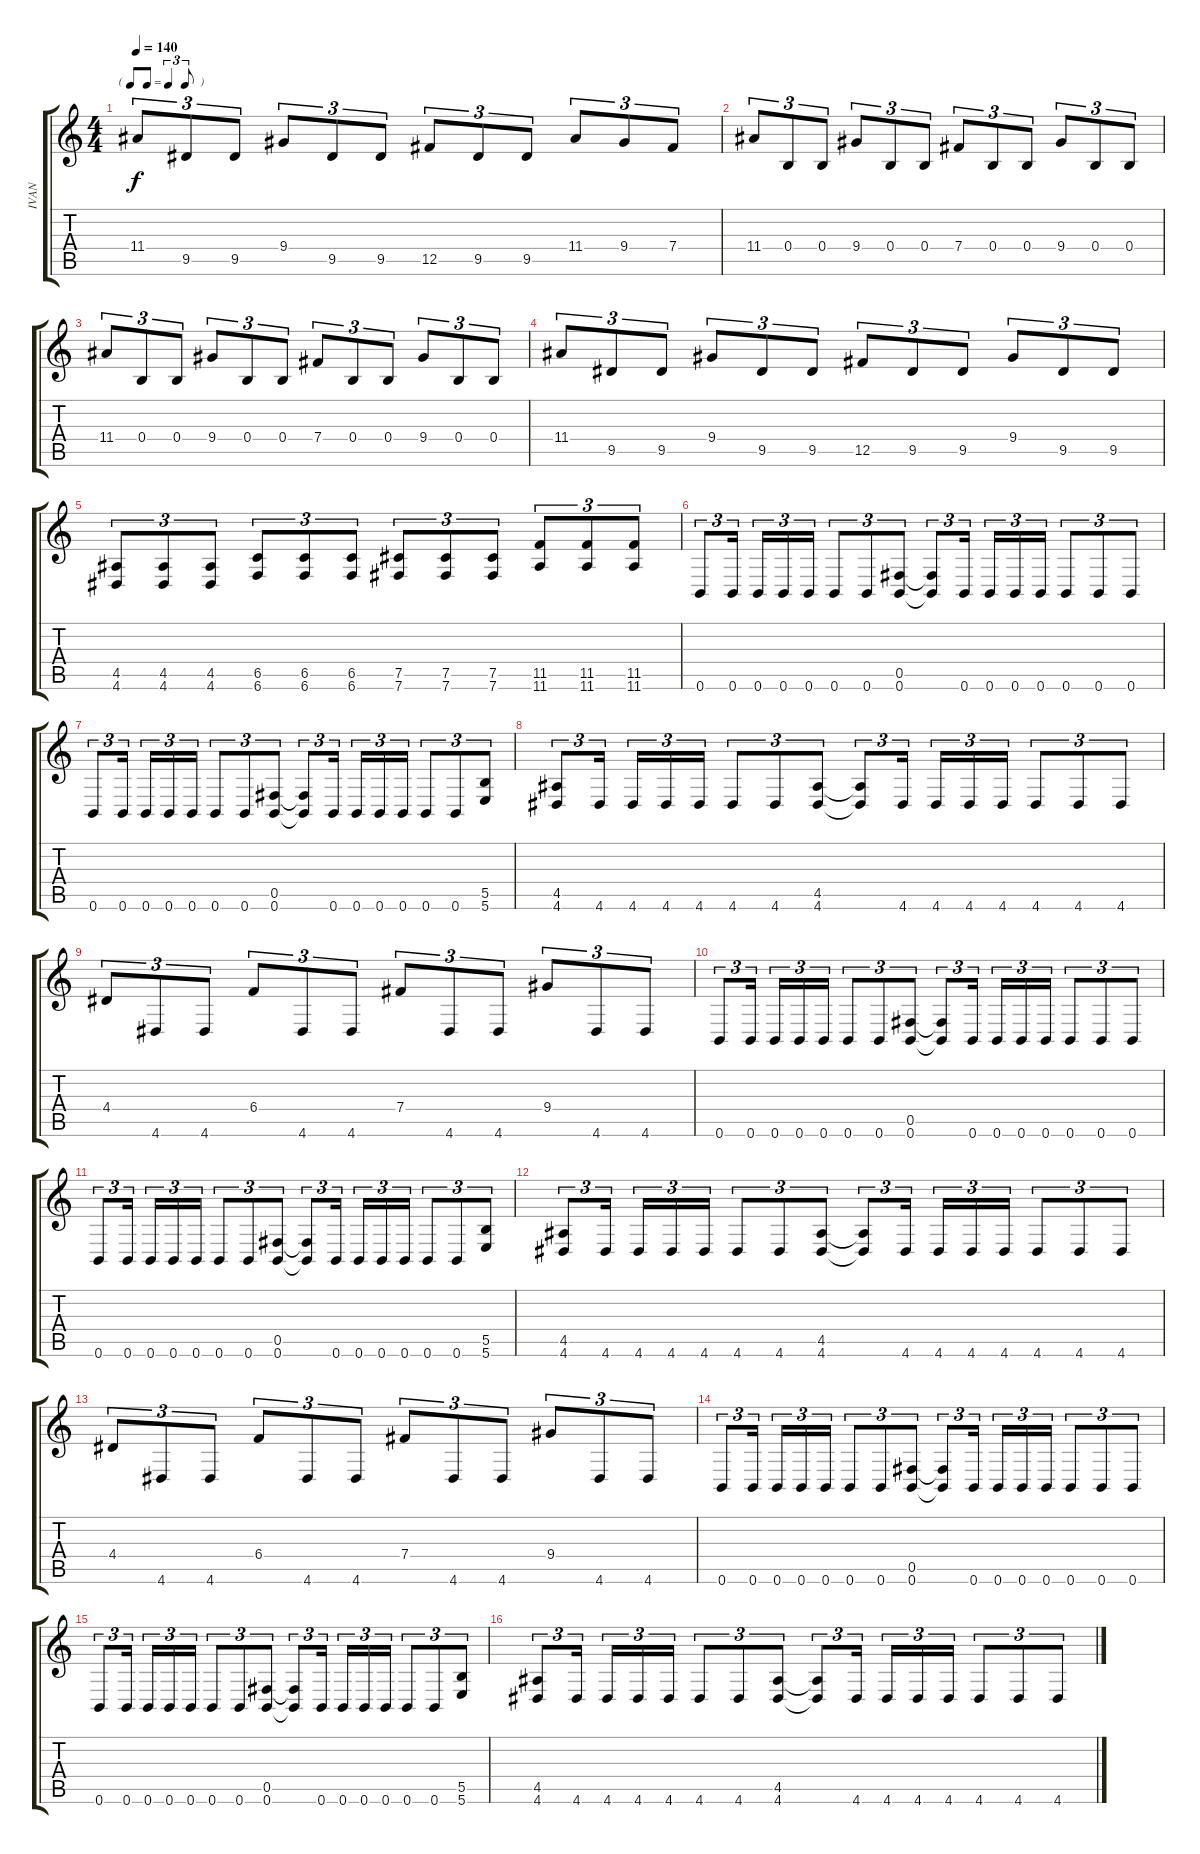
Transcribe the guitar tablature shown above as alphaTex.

\track ("IVAN" "IVAN") {instrument distortionguitar}
\staff {score tabs}
\tuning (Db4 Ab3 E3 B2 Gb2 B1) {hide}
\ts (4 4)
\tf triplet8th
\tempo 140
\clef g2
\ks c
11.4.8{tu (3 2) dy f} 9.5.8{tu (3 2)} 9.5.8{tu (3 2)} 9.4.8{tu (3 2)} 9.5.8{tu (3 2)} 9.5.8{tu (3 2)} 12.5.8{tu (3 2)} 9.5.8{tu (3 2)} 9.5.8{tu (3 2)} 11.4.8{tu (3 2)} 9.4.8{tu (3 2)} 7.4.8{tu (3 2)} |
11.4.8{tu (3 2)} 0.4.8{tu (3 2)} 0.4.8{tu (3 2)} 9.4.8{tu (3 2)} 0.4.8{tu (3 2)} 0.4.8{tu (3 2)} 7.4.8{tu (3 2)} 0.4.8{tu (3 2)} 0.4.8{tu (3 2)} 9.4.8{tu (3 2)} 0.4.8{tu (3 2)} 0.4.8{tu (3 2)} |
11.4.8{tu (3 2)} 0.4.8{tu (3 2)} 0.4.8{tu (3 2)} 9.4.8{tu (3 2)} 0.4.8{tu (3 2)} 0.4.8{tu (3 2)} 7.4.8{tu (3 2)} 0.4.8{tu (3 2)} 0.4.8{tu (3 2)} 9.4.8{tu (3 2)} 0.4.8{tu (3 2)} 0.4.8{tu (3 2)} |
11.4.8{tu (3 2)} 9.5.8{tu (3 2)} 9.5.8{tu (3 2)} 9.4.8{tu (3 2)} 9.5.8{tu (3 2)} 9.5.8{tu (3 2)} 12.5.8{tu (3 2)} 9.5.8{tu (3 2)} 9.5.8{tu (3 2)} 9.4.8{tu (3 2)} 9.5.8{tu (3 2)} 9.5.8{tu (3 2)} |
(4.5 4.6).8{tu (3 2)} (4.5 4.6).8{tu (3 2)} (4.5 4.6).8{tu (3 2)} (6.5 6.6).8{tu (3 2)} (6.5 6.6).8{tu (3 2)} (6.5 6.6).8{tu (3 2)} (7.5 7.6).8{tu (3 2)} (7.5 7.6).8{tu (3 2)} (7.5 7.6).8{tu (3 2)} (11.5 11.6).8{tu (3 2)} (11.5 11.6).8{tu (3 2)} (11.5 11.6).8{tu (3 2)} |
0.6.8{tu (3 2)} 0.6.16{tu (3 2)} 0.6.16{tu (3 2)} 0.6.16{tu (3 2)} 0.6.16{tu (3 2)} 0.6.8{tu (3 2)} 0.6.8{tu (3 2)} (0.5 0.6).8{tu (3 2)} (0.5{t} 0.6{t}).8{tu (3 2)} 0.6.16{tu (3 2)} 0.6.16{tu (3 2)} 0.6.16{tu (3 2)} 0.6.16{tu (3 2)} 0.6.8{tu (3 2)} 0.6.8{tu (3 2)} 0.6.8{tu (3 2)} |
0.6.8{tu (3 2)} 0.6.16{tu (3 2)} 0.6.16{tu (3 2)} 0.6.16{tu (3 2)} 0.6.16{tu (3 2)} 0.6.8{tu (3 2)} 0.6.8{tu (3 2)} (0.5 0.6).8{tu (3 2)} (0.5{t} 0.6{t}).8{tu (3 2)} 0.6.16{tu (3 2)} 0.6.16{tu (3 2)} 0.6.16{tu (3 2)} 0.6.16{tu (3 2)} 0.6.8{tu (3 2)} 0.6.8{tu (3 2)} (5.5 5.6).8{tu (3 2)} |
(4.5 4.6).8{tu (3 2)} 4.6.16{tu (3 2)} 4.6.16{tu (3 2)} 4.6.16{tu (3 2)} 4.6.16{tu (3 2)} 4.6.8{tu (3 2)} 4.6.8{tu (3 2)} (4.5 4.6).8{tu (3 2)} (4.5{t} 4.6{t}).8{tu (3 2)} 4.6.16{tu (3 2)} 4.6.16{tu (3 2)} 4.6.16{tu (3 2)} 4.6.16{tu (3 2)} 4.6.8{tu (3 2)} 4.6.8{tu (3 2)} 4.6.8{tu (3 2)} |
4.4.8{tu (3 2)} 4.6.8{tu (3 2)} 4.6.8{tu (3 2)} 6.4.8{tu (3 2)} 4.6.8{tu (3 2)} 4.6.8{tu (3 2)} 7.4.8{tu (3 2)} 4.6.8{tu (3 2)} 4.6.8{tu (3 2)} 9.4.8{tu (3 2)} 4.6.8{tu (3 2)} 4.6.8{tu (3 2)} |
0.6.8{tu (3 2)} 0.6.16{tu (3 2)} 0.6.16{tu (3 2)} 0.6.16{tu (3 2)} 0.6.16{tu (3 2)} 0.6.8{tu (3 2)} 0.6.8{tu (3 2)} (0.5 0.6).8{tu (3 2)} (0.5{t} 0.6{t}).8{tu (3 2)} 0.6.16{tu (3 2)} 0.6.16{tu (3 2)} 0.6.16{tu (3 2)} 0.6.16{tu (3 2)} 0.6.8{tu (3 2)} 0.6.8{tu (3 2)} 0.6.8{tu (3 2)} |
0.6.8{tu (3 2)} 0.6.16{tu (3 2)} 0.6.16{tu (3 2)} 0.6.16{tu (3 2)} 0.6.16{tu (3 2)} 0.6.8{tu (3 2)} 0.6.8{tu (3 2)} (0.5 0.6).8{tu (3 2)} (0.5{t} 0.6{t}).8{tu (3 2)} 0.6.16{tu (3 2)} 0.6.16{tu (3 2)} 0.6.16{tu (3 2)} 0.6.16{tu (3 2)} 0.6.8{tu (3 2)} 0.6.8{tu (3 2)} (5.5 5.6).8{tu (3 2)} |
(4.5 4.6).8{tu (3 2)} 4.6.16{tu (3 2)} 4.6.16{tu (3 2)} 4.6.16{tu (3 2)} 4.6.16{tu (3 2)} 4.6.8{tu (3 2)} 4.6.8{tu (3 2)} (4.5 4.6).8{tu (3 2)} (4.5{t} 4.6{t}).8{tu (3 2)} 4.6.16{tu (3 2)} 4.6.16{tu (3 2)} 4.6.16{tu (3 2)} 4.6.16{tu (3 2)} 4.6.8{tu (3 2)} 4.6.8{tu (3 2)} 4.6.8{tu (3 2)} |
4.4.8{tu (3 2)} 4.6.8{tu (3 2)} 4.6.8{tu (3 2)} 6.4.8{tu (3 2)} 4.6.8{tu (3 2)} 4.6.8{tu (3 2)} 7.4.8{tu (3 2)} 4.6.8{tu (3 2)} 4.6.8{tu (3 2)} 9.4.8{tu (3 2)} 4.6.8{tu (3 2)} 4.6.8{tu (3 2)} |
0.6.8{tu (3 2)} 0.6.16{tu (3 2)} 0.6.16{tu (3 2)} 0.6.16{tu (3 2)} 0.6.16{tu (3 2)} 0.6.8{tu (3 2)} 0.6.8{tu (3 2)} (0.5 0.6).8{tu (3 2)} (0.5{t} 0.6{t}).8{tu (3 2)} 0.6.16{tu (3 2)} 0.6.16{tu (3 2)} 0.6.16{tu (3 2)} 0.6.16{tu (3 2)} 0.6.8{tu (3 2)} 0.6.8{tu (3 2)} 0.6.8{tu (3 2)} |
0.6.8{tu (3 2)} 0.6.16{tu (3 2)} 0.6.16{tu (3 2)} 0.6.16{tu (3 2)} 0.6.16{tu (3 2)} 0.6.8{tu (3 2)} 0.6.8{tu (3 2)} (0.5 0.6).8{tu (3 2)} (0.5{t} 0.6{t}).8{tu (3 2)} 0.6.16{tu (3 2)} 0.6.16{tu (3 2)} 0.6.16{tu (3 2)} 0.6.16{tu (3 2)} 0.6.8{tu (3 2)} 0.6.8{tu (3 2)} (5.5 5.6).8{tu (3 2)} |
(4.5 4.6).8{tu (3 2)} 4.6.16{tu (3 2)} 4.6.16{tu (3 2)} 4.6.16{tu (3 2)} 4.6.16{tu (3 2)} 4.6.8{tu (3 2)} 4.6.8{tu (3 2)} (4.5 4.6).8{tu (3 2)} (4.5{t} 4.6{t}).8{tu (3 2)} 4.6.16{tu (3 2)} 4.6.16{tu (3 2)} 4.6.16{tu (3 2)} 4.6.16{tu (3 2)} 4.6.8{tu (3 2)} 4.6.8{tu (3 2)} 4.6.8{tu (3 2)}
